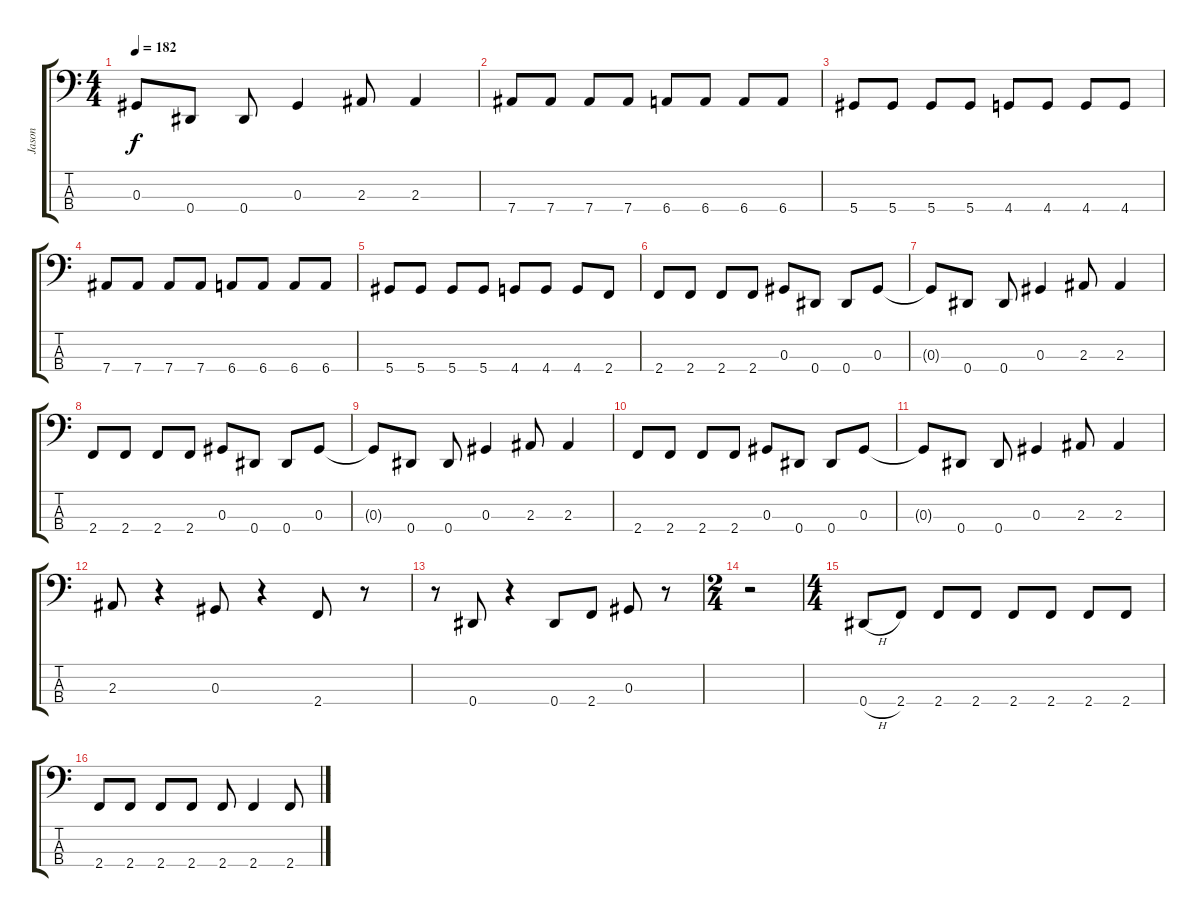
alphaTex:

\track ("Jason" "Jason") {instrument electricbasspick}
\staff {score tabs}
\tuning (Gb2 Db2 Ab1 Eb1) {hide}
\ts (4 4)
\tempo 182
\clef f4
\ks c
0.3{t}.8{dy f} 0.4.8 0.4.8 0.3.4 2.3.8 2.3.4 |
7.4.8 7.4.8 7.4.8 7.4.8 6.4.8 6.4.8 6.4.8 6.4.8 |
5.4.8 5.4.8 5.4.8 5.4.8 4.4.8 4.4.8 4.4.8 4.4.8 |
7.4.8 7.4.8 7.4.8 7.4.8 6.4.8 6.4.8 6.4.8 6.4.8 |
5.4.8 5.4.8 5.4.8 5.4.8 4.4.8 4.4.8 4.4.8 2.4.8 |
2.4.8 2.4.8 2.4.8 2.4.8 0.3.8 0.4.8 0.4.8 0.3.8 |
0.3{t}.8 0.4.8 0.4.8 0.3.4 2.3.8 2.3.4 |
2.4.8 2.4.8 2.4.8 2.4.8 0.3.8 0.4.8 0.4.8 0.3.8 |
0.3{t}.8 0.4.8 0.4.8 0.3.4 2.3.8 2.3.4 |
2.4.8 2.4.8 2.4.8 2.4.8 0.3.8 0.4.8 0.4.8 0.3.8 |
0.3{t}.8 0.4.8 0.4.8 0.3.4 2.3.8 2.3.4 |
2.3.8 r.4 0.3.8 r.4 2.4.8 r.8 |
r.8 0.4.8 r.4 0.4.8 2.4.8 0.3.8 r.8 |
\ts (2 4)
r.2 |
\ts (4 4)
0.4{h}.8 2.4.8 2.4.8 2.4.8 2.4.8 2.4.8 2.4.8 2.4.8 |
2.4.8 2.4.8 2.4.8 2.4.8 2.4.8 2.4.4 2.4.8
